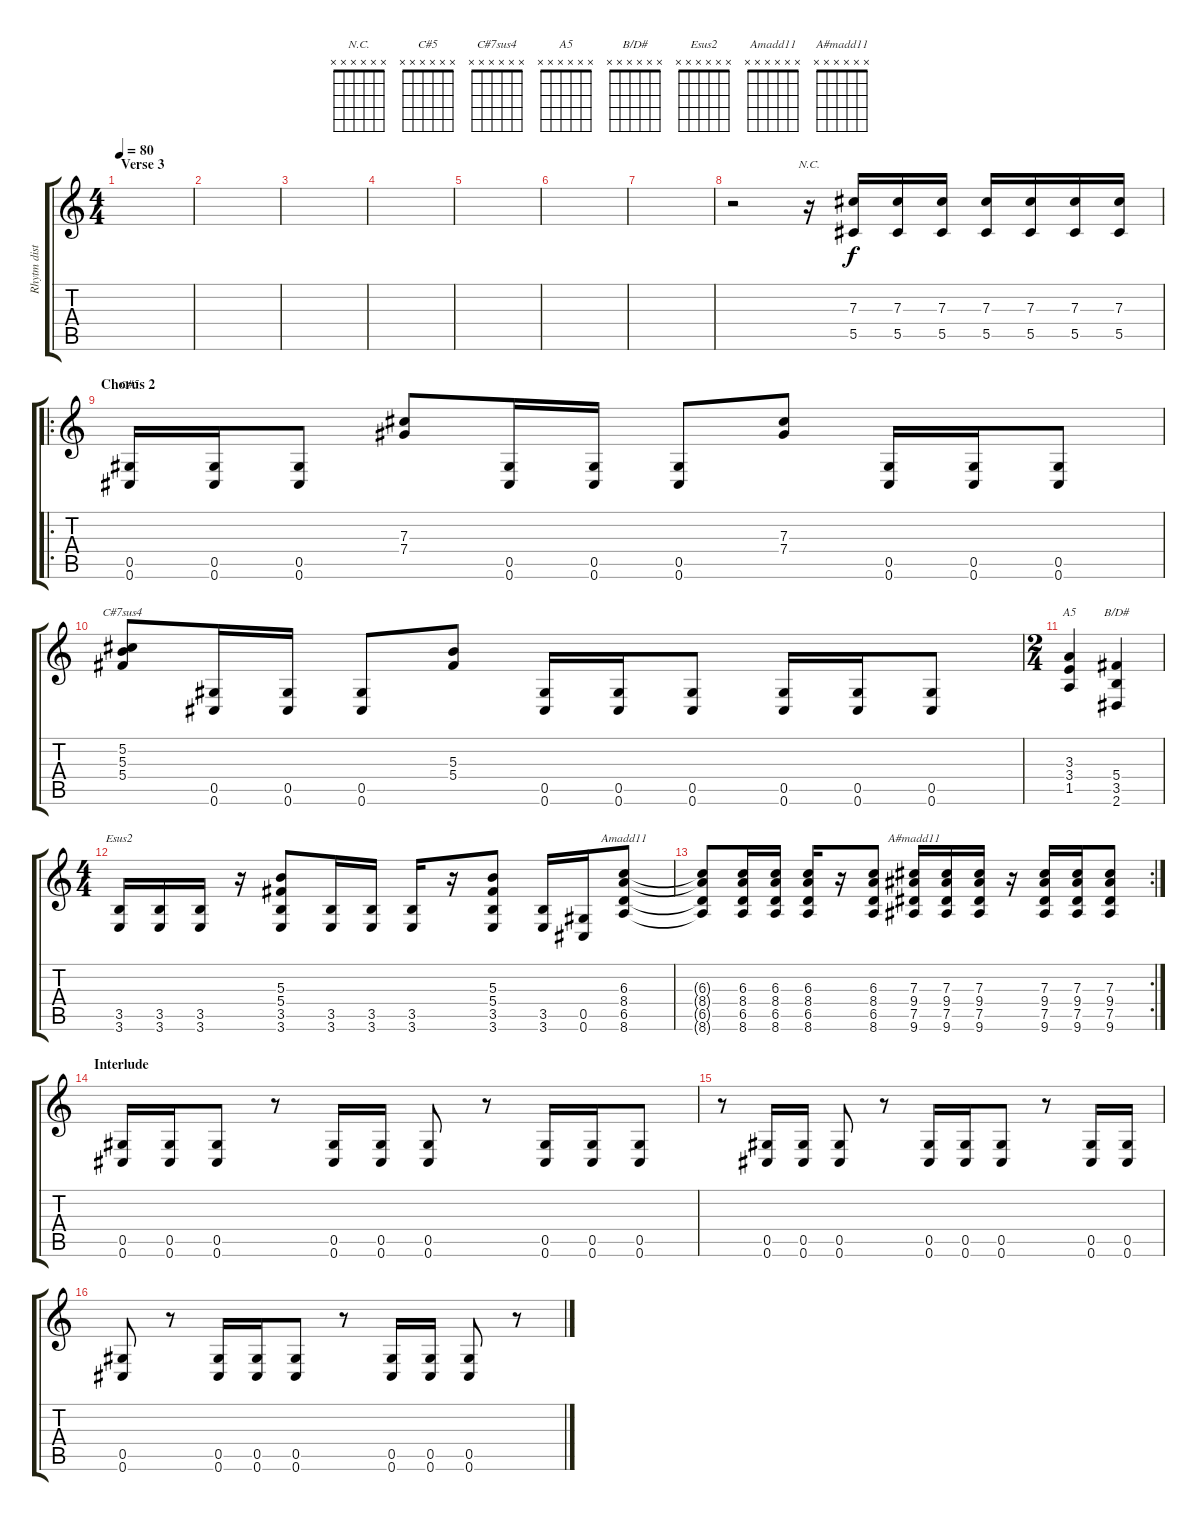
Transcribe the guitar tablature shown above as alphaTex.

\track ("Rhytm dist." "Rhytm dist") {instrument distortionguitar}
\staff {score tabs}
\tuning (Db4 Ab3 Gb3 Db3 Ab2 Db2) {hide}
\chord ("N.C." x x x x x x) {firstfret 0}
\chord ("C#5" x x x x x x) {firstfret 0}
\chord ("C#7sus4" x x x x x x) {firstfret 0}
\chord ("A5" x x x x x x) {firstfret 0}
\chord ("B/D#" x x x x x x) {firstfret 0}
\chord ("Esus2" x x x x x x) {firstfret 0}
\chord ("Amadd11" x x x x x x) {firstfret 0}
\chord ("A#madd11" x x x x x x) {firstfret 0}
\ts (4 4)
\section ("" "Verse 3")
\tempo 80
\clef g2
\ks c
|
|
|
|
|
|
|
r.2 r.16{ch "N.C."} (7.3 5.5).16 (7.3 5.5).16 (7.3 5.5).16 (7.3 5.5).16 (7.3 5.5).16 (7.3 5.5).16 (7.3 5.5).16 |
\ro
\section ("" "Chorus 2")
(0.5 0.6).16{ch "C#5"} (0.5 0.6).16 (0.5 0.6).8 (7.3 7.4).8 (0.5 0.6).16 (0.5 0.6).16 (0.5 0.6).8 (7.3 7.4).8 (0.5 0.6).16 (0.5 0.6).16 (0.5 0.6).8 |
(5.2 5.3 5.4).8{ch "C#7sus4"} (0.5 0.6).16 (0.5 0.6).16 (0.5 0.6).8 (5.3 5.4).8 (0.5 0.6).16 (0.5 0.6).16 (0.5 0.6).8 (0.5 0.6).16 (0.5 0.6).16 (0.5 0.6).8 |
\ts (2 4)
(3.3 3.4 1.5).4{ch "A5"} (5.4 3.5 2.6).4{ch "B/D#"} |
\ts (4 4)
(3.5 3.6).16{ch "Esus2"} (3.5 3.6).16 (3.5 3.6).16 r.16 (5.3 5.4 3.5 3.6).8 (3.5 3.6).16 (3.5 3.6).16 (3.5 3.6).16 r.16 (5.3 5.4 3.5 3.6).8 (3.5 3.6).16 (0.5 0.6).16 (6.3 8.4 6.5 8.6).8{ch "Amadd11"} |
\rc 2
(6.3{t} 8.4{t} 6.5{t} 8.6{t}).8 (6.3 8.4 6.5 8.6).16 (6.3 8.4 6.5 8.6).16 (6.3 8.4 6.5 8.6).16 r.16 (6.3 8.4 6.5 8.6).8 (7.3 9.4 7.5 9.6).16{ch "A#madd11"} (7.3 9.4 7.5 9.6).16 (7.3 9.4 7.5 9.6).16 r.16 (7.3 9.4 7.5 9.6).16 (7.3 9.4 7.5 9.6).16 (7.3 9.4 7.5 9.6).8 |
\section ("" "Interlude")
(0.5 0.6).16 (0.5 0.6).16 (0.5 0.6).8 r.8 (0.5 0.6).16 (0.5 0.6).16 (0.5 0.6).8 r.8 (0.5 0.6).16 (0.5 0.6).16 (0.5 0.6).8 |
r.8 (0.5 0.6).16 (0.5 0.6).16 (0.5 0.6).8 r.8 (0.5 0.6).16 (0.5 0.6).16 (0.5 0.6).8 r.8 (0.5 0.6).16 (0.5 0.6).16 |
(0.5 0.6).8 r.8 (0.5 0.6).16 (0.5 0.6).16 (0.5 0.6).8 r.8 (0.5 0.6).16 (0.5 0.6).16 (0.5 0.6).8 r.8
